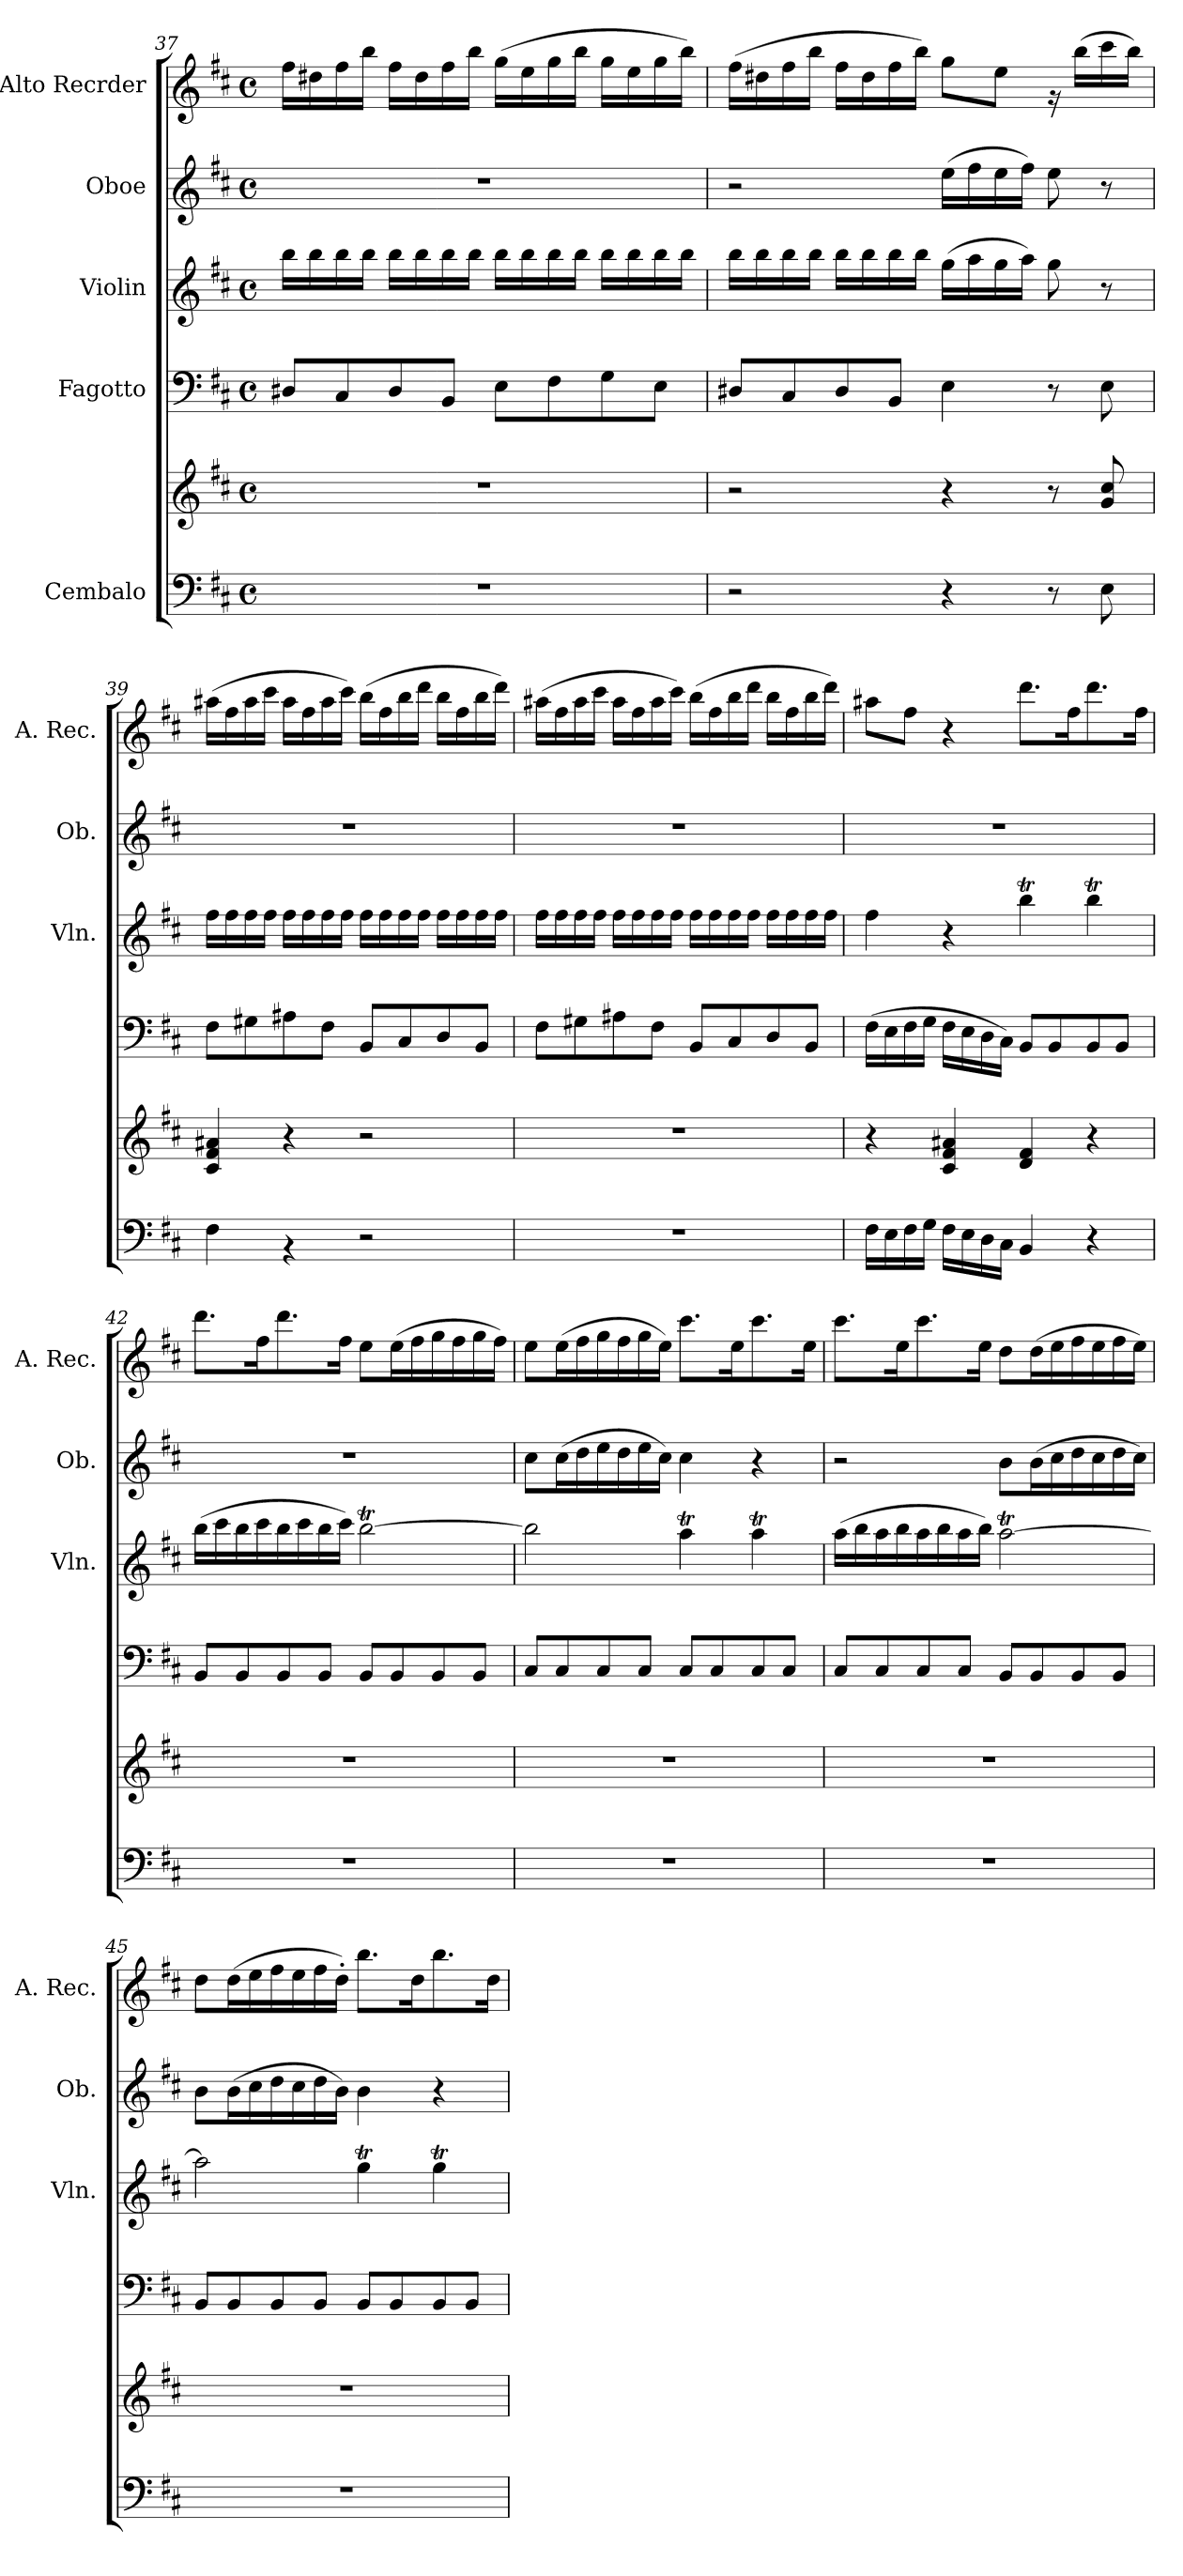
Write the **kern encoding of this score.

**kern	**kern	**kern	**kern	**kern	**kern
*part5	*part5	*part4	*part3	*part2	*part1
*staff6	*staff5	*staff4	*staff3	*staff2	*staff1
*I"Cembalo	*	*I"Fagotto	*I"Violin	*I"Oboe	*I"Alto Recrder
*	*	*	*I'Vln.	*I'Ob.	*I'A. Rec.
*clefF4	*clefG2	*clefF4	*clefG2	*clefG2	*clefG2
*k[f#c#]	*k[f#c#]	*k[f#c#]	*k[f#c#]	*k[f#c#]	*k[f#c#]
*M4/4	*M4/4	*M4/4	*M4/4	*M4/4	*M4/4
*met(c)	*met(c)	*met(c)	*met(c)	*met(c)	*met(c)
=37	=37	=37	=37	=37	=37
1r	1r	8D#X/L	16bb\LL	1r	16ff#\LL
.	.	.	16bb\	.	16dd#X\
.	.	8C#/	16bb\	.	16ff#\
.	.	.	16bb\JJ	.	16bb\JJ
.	.	8D#/	16bb\LL	.	16ff#\LL
.	.	.	16bb\	.	16dd#\
.	.	8BB/J	16bb\	.	16ff#\
.	.	.	16bb\JJ	.	16bb\JJ
.	.	8E\L	16bb\LL	.	(>16gg\LL
.	.	.	16bb\	.	16ee\
.	.	8F#\	16bb\	.	16gg\
.	.	.	16bb\JJ	.	16bb\JJ
.	.	8G\	16bb\LL	.	16gg\LL
.	.	.	16bb\	.	16ee\
.	.	8E\J	16bb\	.	16gg\
.	.	.	16bb\JJ	.	16bb\JJ)
!!LO:LB:g=z
=38	=38	=38	=38	=38	=38
2r	2r	8D#X/L	16bb\LL	2r	(>16ff#\LL
.	.	.	16bb\	.	16dd#X\
.	.	8C#/	16bb\	.	16ff#\
.	.	.	16bb\JJ	.	16bb\JJ
.	.	8D#/	16bb\LL	.	16ff#\LL
.	.	.	16bb\	.	16dd#\
.	.	8BB/J	16bb\	.	16ff#\
.	.	.	16bb\JJ	.	16bb\JJ)
4r	4r	4E\	(>16gg\LL	(>16ee\LL	8gg\L
.	.	.	16aa\	16ff#\	.
.	.	.	16gg\	16ee\	8ee\J
.	.	.	16aa\JJ)	16ff#\JJ)	.
8r	8r	8r	8gg\	8ee\	16rg
.	.	.	.	.	(>16bb\LL
8E\	8g/ 8cc#/	8E\	8r	8r	16ccc#\
.	.	.	.	.	16bb\JJ)
=39	=39	=39	=39	=39	=39
4F#\	4c#/ 4f#/ 4a#X/	8F#\L	16ff#\LL	1r	(16aa#X\LL
.	.	.	16ff#\	.	16ff#\
.	.	8G#X\	16ff#\	.	16aa#\
.	.	.	16ff#\JJ	.	16ccc#\JJ
4rBB	4r	8A#X\	16ff#\LL	.	16aa#\LL
.	.	.	16ff#\	.	16ff#\
.	.	8F#\J	16ff#\	.	16aa#\
.	.	.	16ff#\JJ	.	16ccc#\JJ)
2r	2r	8BB/L	16ff#\LL	.	(>16bb\LL
.	.	.	16ff#\	.	16ff#\
.	.	8C#/	16ff#\	.	16bb\
.	.	.	16ff#\JJ	.	16ddd\JJ
.	.	8D/	16ff#\LL	.	16bb\LL
.	.	.	16ff#\	.	16ff#\
.	.	8BB/J	16ff#\	.	16bb\
.	.	.	16ff#\JJ	.	16ddd\JJ)
=40	=40	=40	=40	=40	=40
1r	1r	8F#\L	16ff#\LL	1r	(>16aa#X\LL
.	.	.	16ff#\	.	16ff#\
.	.	8G#X\	16ff#\	.	16aa#\
.	.	.	16ff#\JJ	.	16ccc#\JJ
.	.	8A#X\	16ff#\LL	.	16aa#\LL
.	.	.	16ff#\	.	16ff#\
.	.	8F#\J	16ff#\	.	16aa#\
.	.	.	16ff#\JJ	.	16ccc#\JJ)
.	.	8BB/L	16ff#\LL	.	(>16bb\LL
.	.	.	16ff#\	.	16ff#\
.	.	8C#/	16ff#\	.	16bb\
.	.	.	16ff#\JJ	.	16ddd\JJ
.	.	8D/	16ff#\LL	.	16bb\LL
.	.	.	16ff#\	.	16ff#\
.	.	8BB/J	16ff#\	.	16bb\
.	.	.	16ff#\JJ	.	16ddd\JJ)
=41	=41	=41	=41	=41	=41
16F#\LL	4r	(16F#\LL	4ff#\	1r	8aa#X\L
16E\	.	16E\	.	.	.
16F#\	.	16F#\	.	.	8ff#\J
16G\JJ	.	16G\JJ	.	.	.
16F#\LL	4c#/ 4f#/ 4a#X/	16F#\LL	4r	.	4r
16E\	.	16E\	.	.	.
16D\	.	16D\	.	.	.
16C#\JJ	.	16C#\JJ)	.	.	.
4BB/	4d/ 4f#/	8BB/L	4bbT\	.	8.ddd\L
.	.	8BB/	.	.	.
.	.	.	.	.	16ff#\K
4r	4r	8BB/	4bbT\	.	8.ddd\
.	.	8BB/J	.	.	.
.	.	.	.	.	16ff#\Jk
!!LO:LB:g=z
=42	=42	=42	=42	=42	=42
1r	1r	8BB/L	(16bb\LL	1r	8.ddd\L
.	.	.	16ccc#\	.	.
.	.	8BB/	16bb\	.	.
.	.	.	16ccc#\	.	16ff#\K
.	.	8BB/	16bb\	.	8.ddd\
.	.	.	16ccc#\	.	.
.	.	8BB/J	16bb\	.	.
.	.	.	16ccc#\JJ)	.	16ff#\Jk
.	.	8BB/L	[2bbT\	.	8ee\L
.	.	8BB/	.	.	(16ee\L
.	.	.	.	.	16ff#\
.	.	8BB/	.	.	16gg\
.	.	.	.	.	16ff#\
.	.	8BB/J	.	.	16gg\
.	.	.	.	.	16ff#\JJ)
=43	=43	=43	=43	=43	=43
1r	1r	8C#/L	2bb\]	8cc#\L	8ee\L
.	.	8C#/	.	(>16cc#\L	(>16ee\L
.	.	.	.	16dd\	16ff#\
.	.	8C#/	.	16ee\	16gg\
.	.	.	.	16dd\	16ff#\
.	.	8C#/J	.	16ee\	16gg\
.	.	.	.	16cc#\JJ)	16ee\JJ)
.	.	8C#/L	4aaT\	4cc#\	8.ccc#\L
.	.	8C#/	.	.	.
.	.	.	.	.	16ee\K
.	.	8C#/	4aaT\	4r	8.ccc#\
.	.	8C#/J	.	.	.
.	.	.	.	.	16ee\Jk
=44	=44	=44	=44	=44	=44
1r	1r	8C#/L	(>16aa\LL	2r	8.ccc#\L
.	.	.	16bb\	.	.
.	.	8C#/	16aa\	.	.
.	.	.	16bb\	.	16ee\K
.	.	8C#/	16aa\	.	8.ccc#\
.	.	.	16bb\	.	.
.	.	8C#/J	16aa\	.	.
.	.	.	16bb\JJ)	.	16ee\Jk
.	.	8BB/L	[2aaT\	8b\L	8dd\L
.	.	8BB/	.	(>16b\L	(>16dd\L
.	.	.	.	16cc#\	16ee\
.	.	8BB/	.	16dd\	16ff#\
.	.	.	.	16cc#\	16ee\
.	.	8BB/J	.	16dd\	16ff#\
.	.	.	.	16cc#\JJ)	16ee\JJ)
=45	=45	=45	=45	=45	=45
1r	1r	8BB/L	2aa\]	8b\L	8dd\L
.	.	8BB/	.	(>16b\L	(>16dd\L
.	.	.	.	16cc#\	16ee\
.	.	8BB/	.	16dd\	16ff#\
.	.	.	.	16cc#\	16ee\
.	.	8BB/J	.	16dd\	16ff#\
.	.	.	.	16b\JJ)	16dd'\JJ)
.	.	8BB/L	4ggT\	4b\	8.bb\L
.	.	8BB/	.	.	.
.	.	.	.	.	16dd\K
.	.	8BB/	4ggT\	4r	8.bb\
.	.	8BB/J	.	.	.
.	.	.	.	.	16dd\Jk
=	=	=	=	=	=
*-	*-	*-	*-	*-	*-
